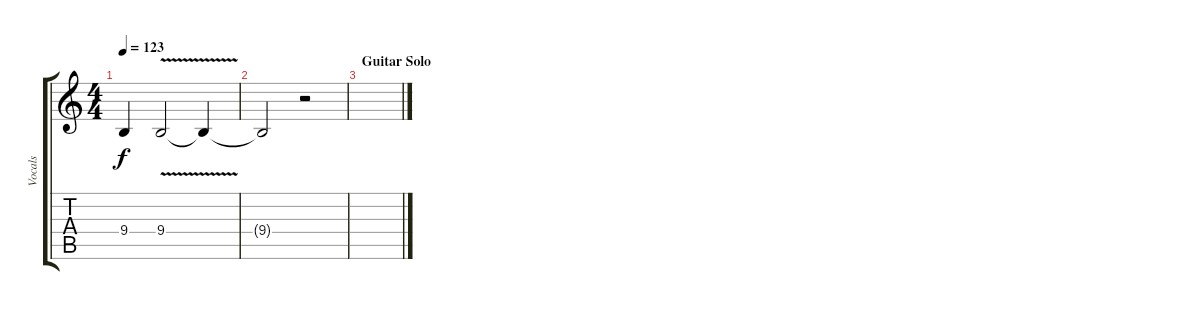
\track ("Vocals" "Vocals") {instrument shanai}
\staff {score tabs}
\tuning (E4 B3 G3 D3 A2 E2) {hide}
\ts (4 4)
\tempo 123
\clef g2
\ks c
9.4.4{dy f} 9.4{v}.2 9.4{t}.4 |
9.4{t}.2 r.2 |
\section ("" "Guitar Solo")
